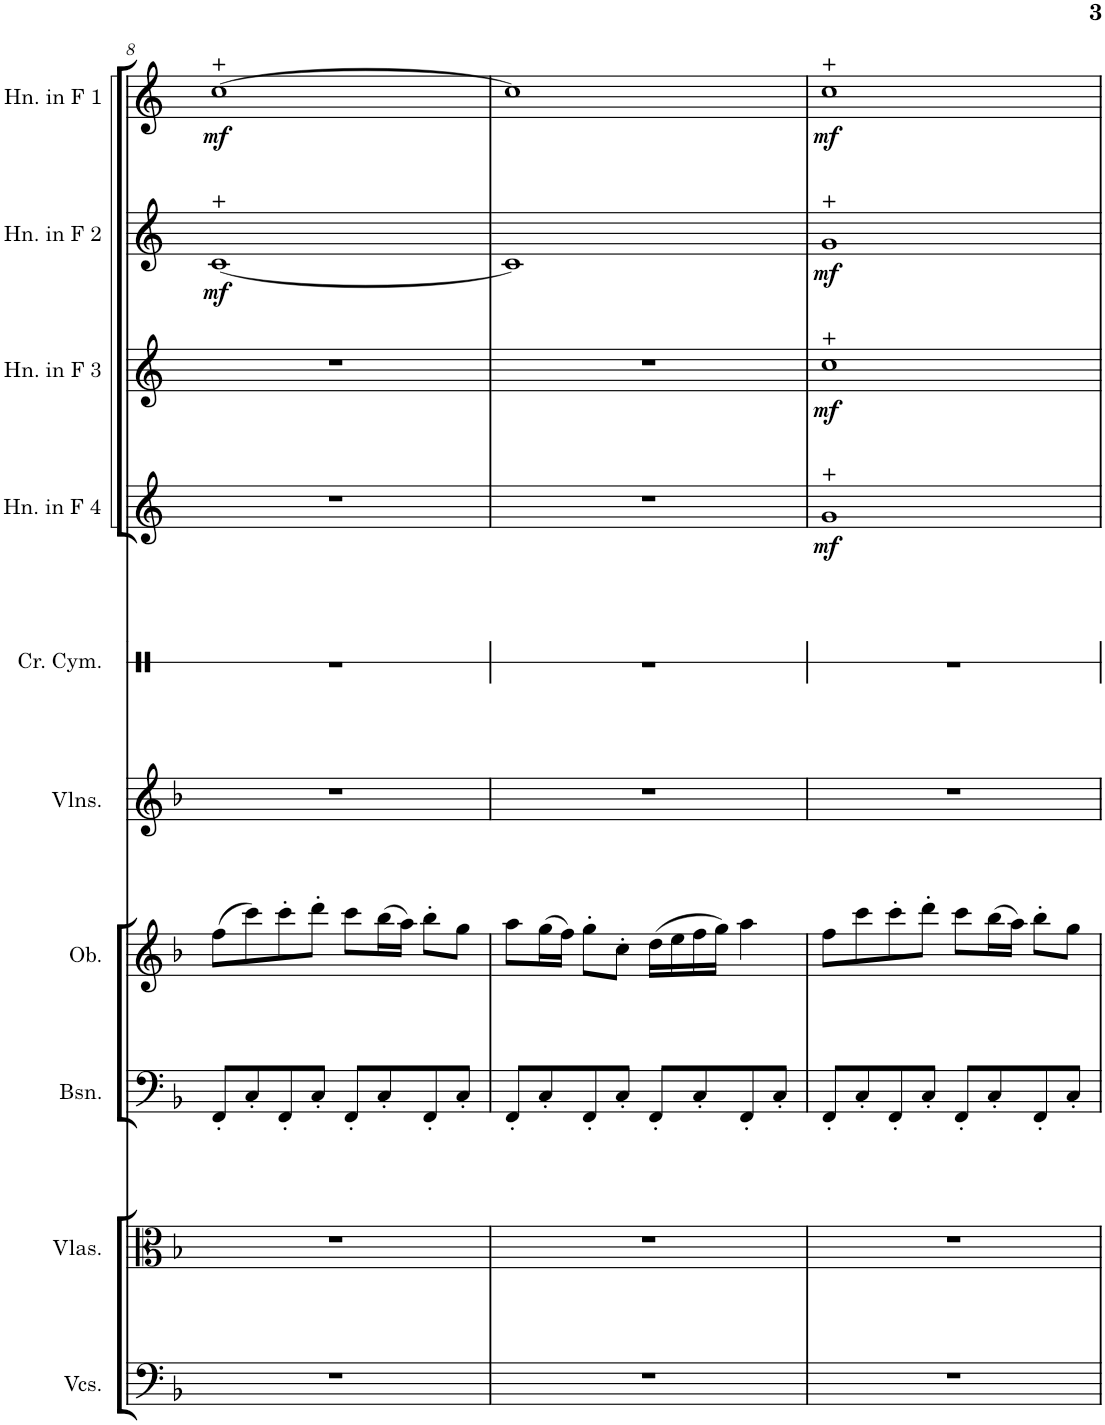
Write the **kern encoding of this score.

**kern	**kern	**kern	**kern	**kern	**kern	**kern	**dynam	**kern	**dynam	**kern	**dynam	**kern	**dynam
*part10	*part9	*part8	*part7	*part6	*part5	*part4	*part4	*part3	*part3	*part2	*part2	*part1	*part1
*staff10	*staff9	*staff8	*staff7	*staff6	*staff5	*staff4	*staff4	*staff3	*staff3	*staff2	*staff2	*staff1	*staff1
*I"Violoncellos	*I"Violas	*I"Bassoon	*I"Oboe	*I"Violins	*I"Crash Cymbal	*I"Horn in F 4	*	*I"Horn in F 3	*	*I"Horn in F 2	*	*I"Horn in F 1	*
*I'Vcs.	*I'Vlas.	*I'Bsn.	*I'Ob.	*I'Vlns.	*I'Cr. Cym.	*I'Hn. in F 4	*	*I'Hn. in F 3	*	*I'Hn. in F 2	*	*I'Hn. in F 1	*
!!LO:PB:g=z
*clefF4	*clefC3	*clefF4	*clefG2	*clefG2	*clefX	*clefG2	*	*clefG2	*	*clefG2	*	*clefG2	*
*	*	*	*	*	*	*Trd4c7	*	*Trd4c7	*	*Trd4c7	*	*Trd4c7	*
*k[b-]	*k[b-]	*k[b-]	*k[b-]	*k[b-]	*k[]	*k[]	*	*k[]	*	*k[]	*	*k[]	*
*M4/4	*M4/4	*M4/4	*M4/4	*M4/4	*M4/4	*M4/4	*	*M4/4	*	*M4/4	*	*M4/4	*
=8	=8	=8	=8	=8	=8	=8	=8	=8	=8	=8	=8	=8	=8
!	!	!	!	!	!	!	!	!	!	!	!LO:DY:b	!	!LO:DY:b
1r	1r	8FF'/L	(8ff\L	1r	1r	1r	.	1r	.	[1c	mf	[1cc	mf
.	.	8C'/	8ccc\)	.	.	.	.	.	.	.	.	.	.
.	.	8FF'/	8ccc'\	.	.	.	.	.	.	.	.	.	.
.	.	8C'/J	8ddd'\J	.	.	.	.	.	.	.	.	.	.
.	.	8FF'/L	8ccc\L	.	.	.	.	.	.	.	.	.	.
.	.	8C'/	(16bb-\L	.	.	.	.	.	.	.	.	.	.
.	.	.	16aa\JJ)	.	.	.	.	.	.	.	.	.	.
.	.	8FF'/	8bb-'\L	.	.	.	.	.	.	.	.	.	.
.	.	8C'/J	8gg\J	.	.	.	.	.	.	.	.	.	.
=9	=9	=9	=9	=9	=9	=9	=9	=9	=9	=9	=9	=9	=9
1r	1r	8FF'/L	8aa\L	1r	1r	1r	.	1r	.	1c]	.	1cc]	.
.	.	8C'/	(16gg\L	.	.	.	.	.	.	.	.	.	.
.	.	.	16ff\JJ)	.	.	.	.	.	.	.	.	.	.
.	.	8FF'/	8gg'\L	.	.	.	.	.	.	.	.	.	.
.	.	8C'/J	8cc'\J	.	.	.	.	.	.	.	.	.	.
.	.	8FF'/L	(16dd\LL	.	.	.	.	.	.	.	.	.	.
.	.	.	16ee\	.	.	.	.	.	.	.	.	.	.
.	.	8C'/	16ff\	.	.	.	.	.	.	.	.	.	.
.	.	.	16gg\JJ)	.	.	.	.	.	.	.	.	.	.
.	.	8FF'/	4aa\	.	.	.	.	.	.	.	.	.	.
.	.	8C'/J	.	.	.	.	.	.	.	.	.	.	.
=10	=10	=10	=10	=10	=10	=10	=10	=10	=10	=10	=10	=10	=10
!	!	!	!	!	!	!	!LO:DY:b	!	!LO:DY:b	!	!LO:DY:b	!	!LO:DY:b
1r	1r	8FF'/L	8ff\L	1r	1r	1g	mf	1cc	mf	1g	mf	1cc	mf
.	.	8C'/	8ccc\	.	.	.	.	.	.	.	.	.	.
.	.	8FF'/	8ccc'\	.	.	.	.	.	.	.	.	.	.
.	.	8C'/J	8ddd'\J	.	.	.	.	.	.	.	.	.	.
.	.	8FF'/L	8ccc\L	.	.	.	.	.	.	.	.	.	.
.	.	8C'/	(16bb-\L	.	.	.	.	.	.	.	.	.	.
.	.	.	16aa\JJ)	.	.	.	.	.	.	.	.	.	.
.	.	8FF'/	8bb-'\L	.	.	.	.	.	.	.	.	.	.
.	.	8C'/J	8gg\J	.	.	.	.	.	.	.	.	.	.
=	=	=	=	=	=	=	=	=	=	=	=	=	=
*-	*-	*-	*-	*-	*-	*-	*-	*-	*-	*-	*-	*-	*-
